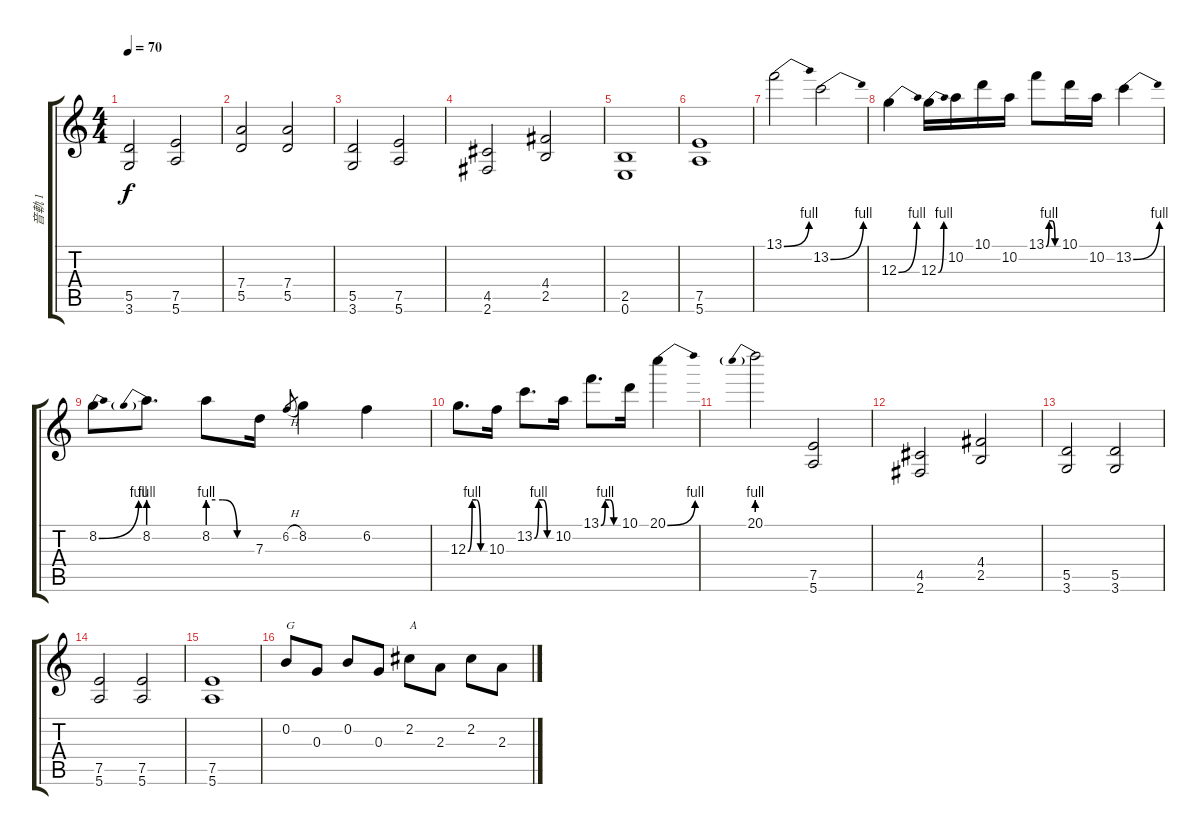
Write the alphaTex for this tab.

\track ("音軌 1" "音軌 1") {instrument overdrivenguitar}
\staff {score tabs}
\tuning (E4 B3 G3 D3 A2 E2) {hide}
\ts (4 4)
\tempo 70
\clef g2
\ks c
(5.5 3.6).2{dy f} (7.5 5.6).2 |
(7.4 5.5).2 (7.4 5.5).2 |
(5.5 3.6).2 (7.5 5.6).2 |
(4.5 2.6).2 (4.4 2.5).2 |
(2.5 0.6).1 |
(7.5 5.6).1 |
13.1{be (bend 0 0 60 4)}.2 13.2{be (bend 0 0 60 4)}.2 |
12.3{be (bend 0 0 60 4)}.4 12.3{be (bend 0 0 60 4)}.16 10.2.16 10.1.16 10.2.16 13.1{be (custom 0 0 15 4 30 4 45 0 60 0)}.8 10.1.16 10.2.16 13.2{be (bend 0 0 60 4)}.4 |
8.2{be (bend 0 0 60 4)}.8 8.2{be (prebend 0 4 60 4)}.8{d} 8.2{be (custom 0 4 20 4 40 0 60 0)}.8 7.3.16 6.2{h}.8{gr} 8.2.4 6.2.4 |
12.3{be (custom 0 0 15 4 30 4 45 0 60 0)}.8{d} 10.3.16 13.2{be (custom 0 0 15 4 30 4 45 0 60 0)}.8{d} 10.2.16 13.1{be (custom 0 0 15 4 30 4 45 0 60 0)}.8{d} 10.1.16 20.1{be (bend 0 0 60 4)}.4 |
20.1{be (prebend 0 4 60 4)}.2 (7.5 5.6).2 |
(4.5 2.6).2 (4.4 2.5).2 |
(5.5 3.6).2 (5.5 3.6).2 |
(7.5 5.6).2 (7.5 5.6).2 |
(7.5 5.6).1 |
0.2.8{txt "G"} 0.3.8 0.2.8 0.3.8 2.2.8{txt "A"} 2.3.8 2.2.8 2.3.8
